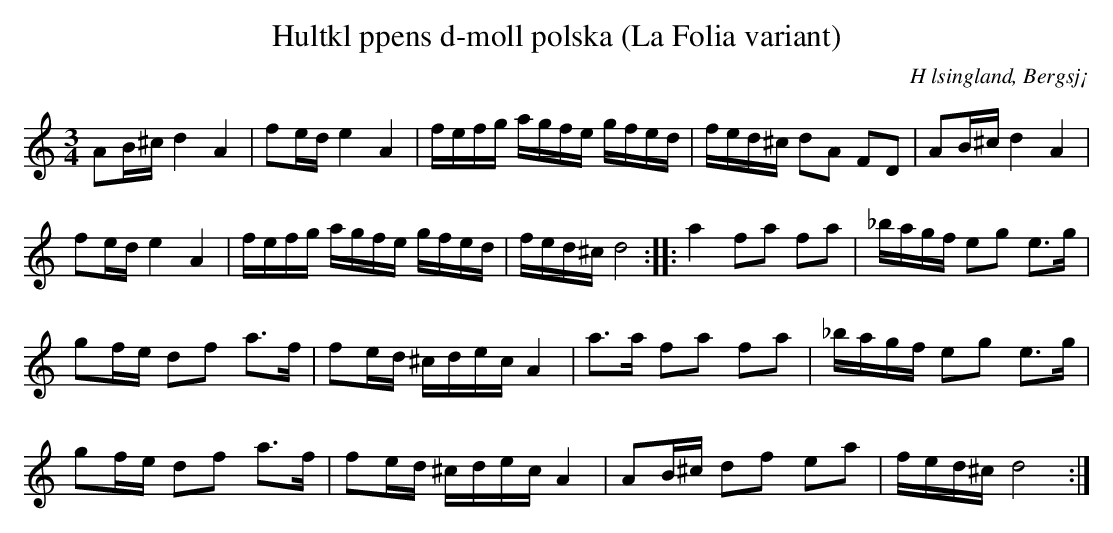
X:1
T: Hultkl ppens d-moll polska (La Folia variant)
O: H lsingland, Bergsj¡
M: 3/4
L: 1/8
K: Ddor
AB/^c/ d2 A2 | fe/d/ e2 A2 | f/e/f/g/ a/g/f/e/ g/f/e/d/ | f/e/d/^c/ dA FD | AB/^c/ d2 A2 |
fe/d/ e2 A2 | f/e/f/g/ a/g/f/e/ g/f/e/d/ | f/e/d/^c/ d4 :: a2 fa fa | _b/a/g/f/ eg e>g |
gf/e/ df a>f | fe/d/ ^c/d/e/c/ A2 | a>a fa fa | _b/a/g/f/ eg e>g |
gf/e/ df a>f | fe/d/ ^c/d/e/c/ A2 | AB/^c/ df ea | f/e/d/^c/ d4 :|
